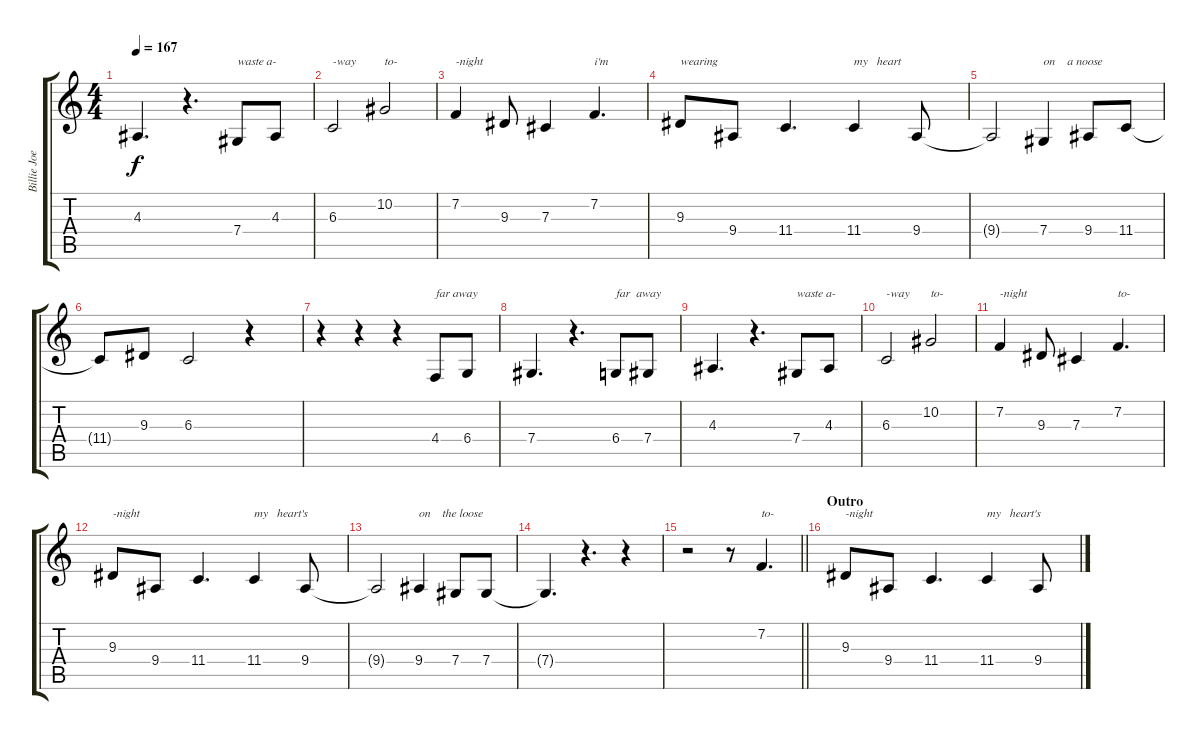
\track ("Billie Joe Armstrong - Vocals" "Billie Joe") {instrument altosax}
\staff {score tabs}
\tuning (Eb4 Bb3 Gb3 Db3 Ab2 Eb2) {hide}
\ts (4 4)
\tempo 167
\clef g2
\ks c
4.3.4{d dy f} r.4{d} 7.4.8{txt "waste a-"} 4.3.8 |
6.3.2{txt "-way"} 10.2.2{txt "to- "} |
7.2.4{txt "-night"} 9.3.8 7.3.4 7.2.4{d txt "i'm"} |
9.3.8{txt "wearing"} 9.4.8 11.4.4{d} 11.4.4{txt "my   heart"} 9.4.8 |
9.4{t}.2 7.4.4{txt "on    a noose"} 9.4.8 11.4.8 |
11.4{t}.8 9.3.8 6.3.2 r.4 |
r.4 r.4 r.4 4.4.8{txt "far away"} 6.4.8 |
7.4.4{d} r.4{d} 6.4.8{txt "far  away"} 7.4.8 |
4.3.4{d} r.4{d} 7.4.8{txt "waste a-"} 4.3.8 |
6.3.2{txt "-way"} 10.2.2{txt "to- "} |
7.2.4{txt "-night"} 9.3.8 7.3.4 7.2.4{d txt "to-"} |
9.3.8{txt "-night"} 9.4.8 11.4.4{d} 11.4.4{txt "my   heart's"} 9.4.8 |
9.4{t}.2 9.4.4{txt "on    the loose"} 7.4.8 7.4.8 |
7.4{t}.4{d} r.4{d} r.4 |
\barLineRight lightlight
r.2 r.8 7.2.4{d txt "to-"} |
\section ("" "Outro")
9.3.8{txt "-night"} 9.4.8 11.4.4{d} 11.4.4{txt "my   heart's"} 9.4.8
